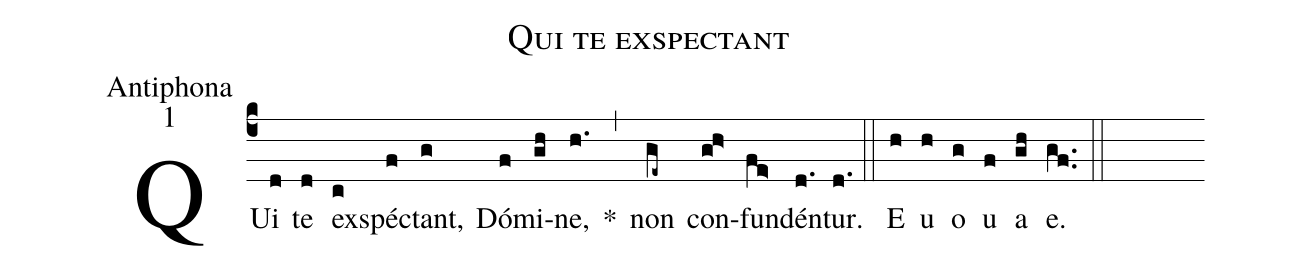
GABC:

name:Qui te exspectant;
office-part:Antiphona;
mode:1;
%%
(c4) QUi(d) te(d) ex(c)spéc(f)tant,(g) Dó(f)mi(gh)ne,(h.) *(,) non(ge~) con(gh>)fun(fe>)dén(d.)tur.(d.) (::) E(h) u(h) o(g) u(f) a(gh) e.(gf..) (::)
